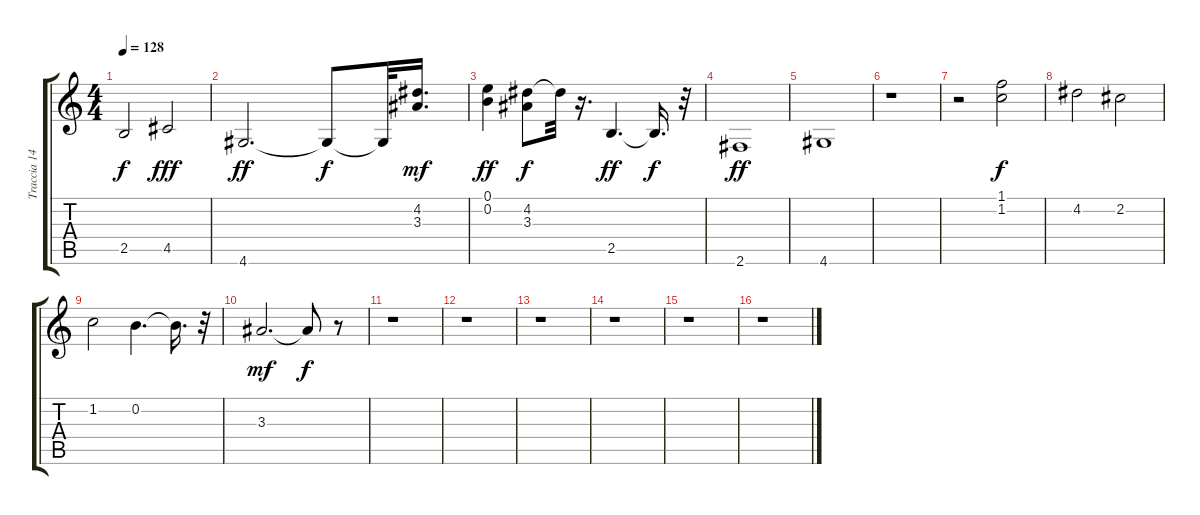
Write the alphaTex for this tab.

\track ("Traccia 14" "Traccia 14") {instrument electricguitarmuted}
\staff {score tabs}
\tuning (E4 B3 G3 D3 A2 E2) {hide}
\ts (4 4)
\tempo 128
\clef g2
\ks c
2.5{t}.2{dy f} 4.5.2{dy fff} |
4.6.2{d dy ff} 4.6{t}.8{dy f} 4.6{t}.32 (4.2 3.3).16{d dy mf} |
(0.1 0.2).4{dy ff} (4.2 3.3).8{dy f} 4.2{t}.32 r.16{d} 2.5.4{d dy ff} 2.5{t}.16{d dy f} r.32 |
2.6.1{dy ff} |
4.6.1 |
r.1 |
r.2 (1.1 1.2).2{dy f} |
4.2.2 2.2.2 |
1.2.2 0.2.4{d} 0.2{t}.16{d} r.32 |
3.3.2{d dy mf} 3.3{t}.8{dy f} r.8 |
r.1 |
r.1 |
r.1 |
r.1 |
r.1 |
r.1
